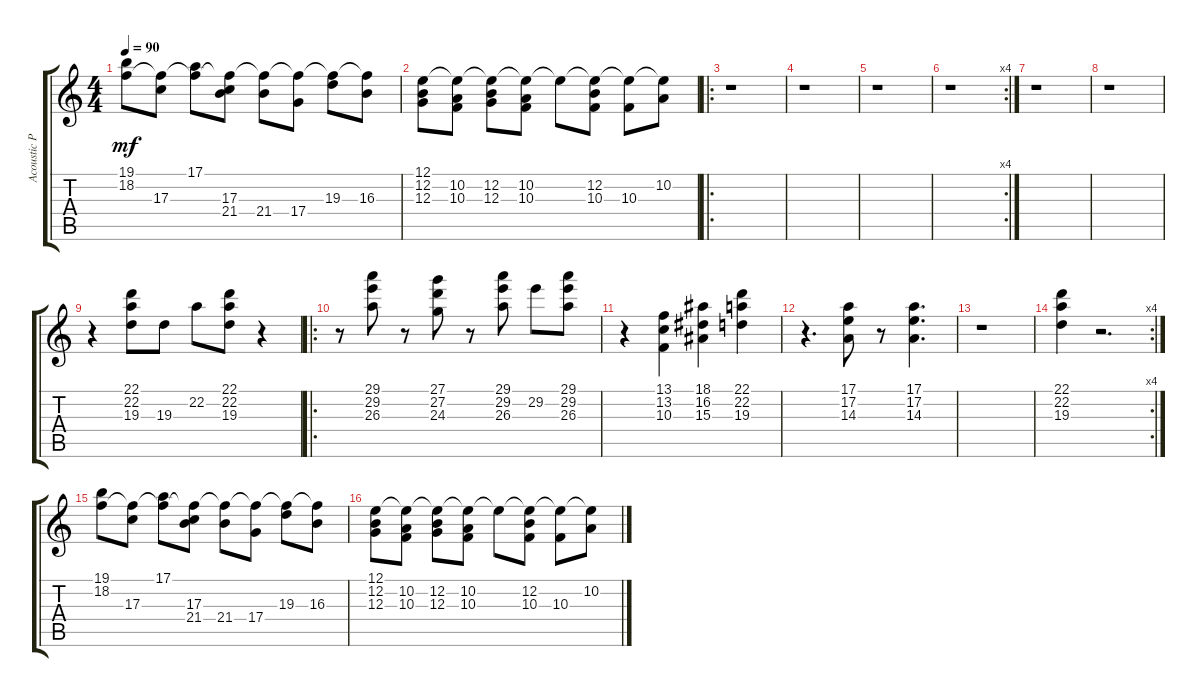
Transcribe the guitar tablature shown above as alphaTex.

\track ("Acoustic Piano (Staff 1)" "Acoustic P") {instrument acousticgrandpiano}
\staff {score tabs}
\tuning (E4 B3 G3 D3 A2 E2) {hide}
\ts (4 4)
\tempo 90
\clef g2
\ks c
(19.1 18.2).8{dy mf} (18.2{t} 17.3).8 (17.1 18.2{t}).8 (18.2{t} 17.3 21.4).8 (18.2{t} 21.4).8 (18.2{t} 17.4).8 (18.2{t} 19.3).8 (18.2{t} 16.3).8 |
(12.1 12.2 12.3).8 (12.1{t} 10.2 10.3).8 (12.1{t} 12.2 12.3).8 (12.1{t} 10.2 10.3).8 12.1{t}.8 (12.1{t} 12.2 10.3).8 (12.1{t} 10.3).8 (12.1{t} 10.2).8 |
\ro
r.1 |
r.1 |
r.1 |
\rc 4
r.1 |
r.1 |
r.1 |
r.4 (22.1 22.2 19.3).8 19.3.8 22.2.8 (22.1 22.2 19.3).8 r.4 |
\ro
r.8 (29.1 29.2 26.3).8 r.8 (27.1 27.2 24.3).8 r.8 (29.1 29.2 26.3).8 29.2.8 (29.1 29.2 26.3).8 |
r.4 (13.1 13.2 10.3).4 (18.1 16.2 15.3).4 (22.1 22.2 19.3).4 |
r.4{d} (17.1 17.2 14.3).8 r.8 (17.1 17.2 14.3).4{d} |
r.1 |
\rc 4
(22.1 22.2 19.3).4 r.2{d} |
(19.1 18.2).8 (18.2{t} 17.3).8 (17.1 18.2{t}).8 (18.2{t} 17.3 21.4).8 (18.2{t} 21.4).8 (18.2{t} 17.4).8 (18.2{t} 19.3).8 (18.2{t} 16.3).8 |
(12.1 12.2 12.3).8 (12.1{t} 10.2 10.3).8 (12.1{t} 12.2 12.3).8 (12.1{t} 10.2 10.3).8 12.1{t}.8 (12.1{t} 12.2 10.3).8 (12.1{t} 10.3).8 (12.1{t} 10.2).8
